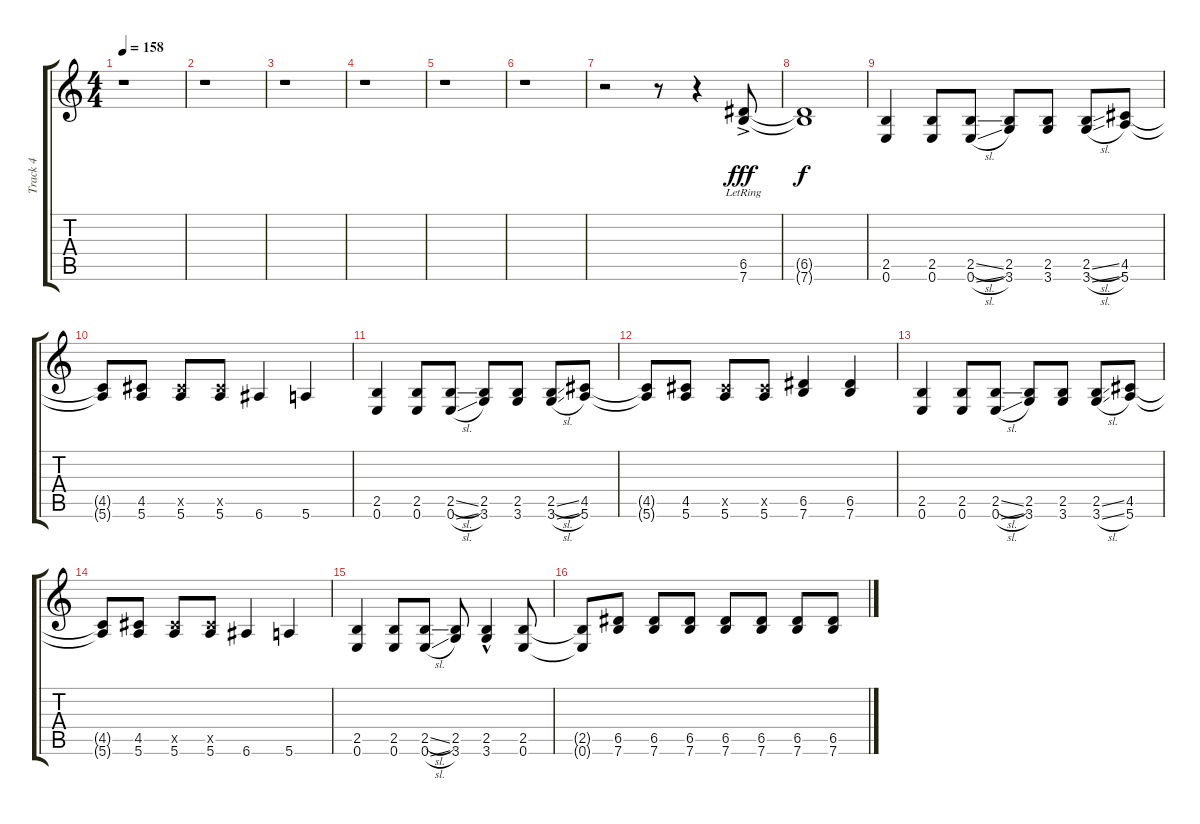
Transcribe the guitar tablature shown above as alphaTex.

\track ("Track 4" "Track 4") {instrument acousticguitarsteel}
\staff {score tabs}
\tuning (E4 B3 G3 D3 A2 E2) {hide}
\ts (4 4)
\tempo 158
\clef g2
\ks c
r.1{dy fff instrument acousticguitarsteel} |
r.1 |
r.1 |
r.1 |
r.1 |
r.1 |
r.2 r.8 r.4 (6.5{ac lr} 7.6{lr}).8 |
(6.5{t} 7.6{t}).1{dy f} |
(2.5 0.6).4 (2.5 0.6).8 (2.5{sl} 0.6{sl}).8 (2.5 3.6).8 (2.5 3.6).8 (2.5{sl} 3.6{sl}).8 (4.5 5.6).8 |
(4.5{t} 5.6{t}).8 (4.5 5.6).8 (4.5{x} 5.6).8 (4.5{x} 5.6).8 6.6.4 5.6.4 |
(2.5 0.6).4 (2.5 0.6).8 (2.5{sl} 0.6{sl}).8 (2.5 3.6).8 (2.5 3.6).8 (2.5{sl} 3.6{sl}).8 (4.5 5.6).8 |
(4.5{t} 5.6{t}).8 (4.5 5.6).8 (4.5{x} 5.6).8 (4.5{x} 5.6).8 (6.5 7.6).4 (6.5 7.6).4 |
(2.5 0.6).4 (2.5 0.6).8 (2.5{sl} 0.6{sl}).8 (2.5 3.6).8 (2.5 3.6).8 (2.5{ss} 3.6{sl}).8 (4.5 5.6).8 |
(4.5{t} 5.6{t}).8 (4.5 5.6).8 (4.5{x} 5.6).8 (4.5{x} 5.6).8 6.6.4 5.6.4 |
(2.5 0.6).4 (2.5 0.6).8 (2.5{sl} 0.6{sl}).8 (2.5 3.6).8 (2.5{hac} 3.6).4 (2.5 0.6).8 |
(2.5{t} 0.6{t}).8 (6.5 7.6).8 (6.5 7.6).8 (6.5 7.6).8 (6.5 7.6).8 (6.5 7.6).8 (6.5 7.6).8 (6.5 7.6).8
